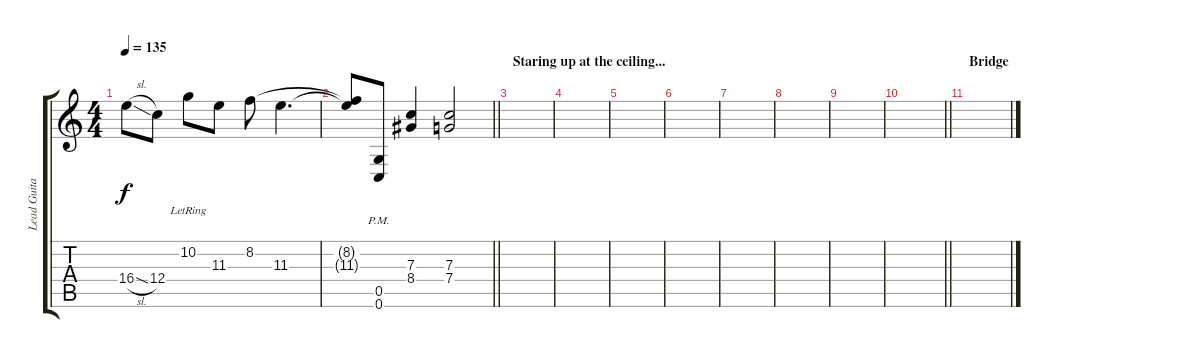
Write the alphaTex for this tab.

\track ("Lead Guitar 1" "Lead Guita") {instrument distortionguitar}
\staff {score tabs}
\tuning (D4 A3 F3 C3 G2 C2) {hide}
\ts (4 4)
\tempo 135
\clef g2
\ks c
16.4{sl}.8{dy f} 12.4.8 10.2{lr}.8 11.3.8 8.2.8 11.3.4{d} |
\barLineRight lightlight
(8.2{t} 11.3{t}).8 (0.5{pm} 0.6{pm}).8 (7.3 8.4).4 (7.3 7.4).2 |
\section ("" "Staring up at the ceiling...")
|
|
|
|
|
|
|
\barLineRight lightlight
|
\section ("" "Bridge")
